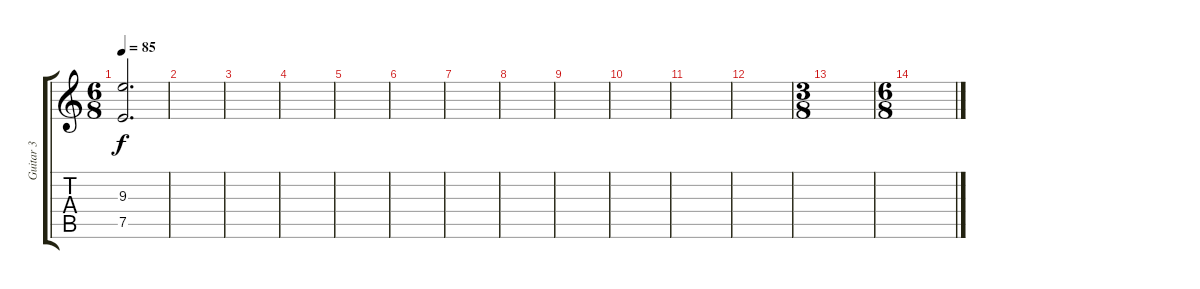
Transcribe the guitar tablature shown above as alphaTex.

\track ("Guitar 3" "Guitar 3") {instrument overdrivenguitar}
\staff {score tabs}
\tuning (E4 B3 G3 D3 A2 E2) {hide}
\ts (6 8)
\tempo 85
\clef g2
\ks c
(9.3 7.5).2{d dy f volume 1} |
|
|
|
|
|
|
|
|
|
|
|
\ts (3 8)
|
\ts (6 8)
